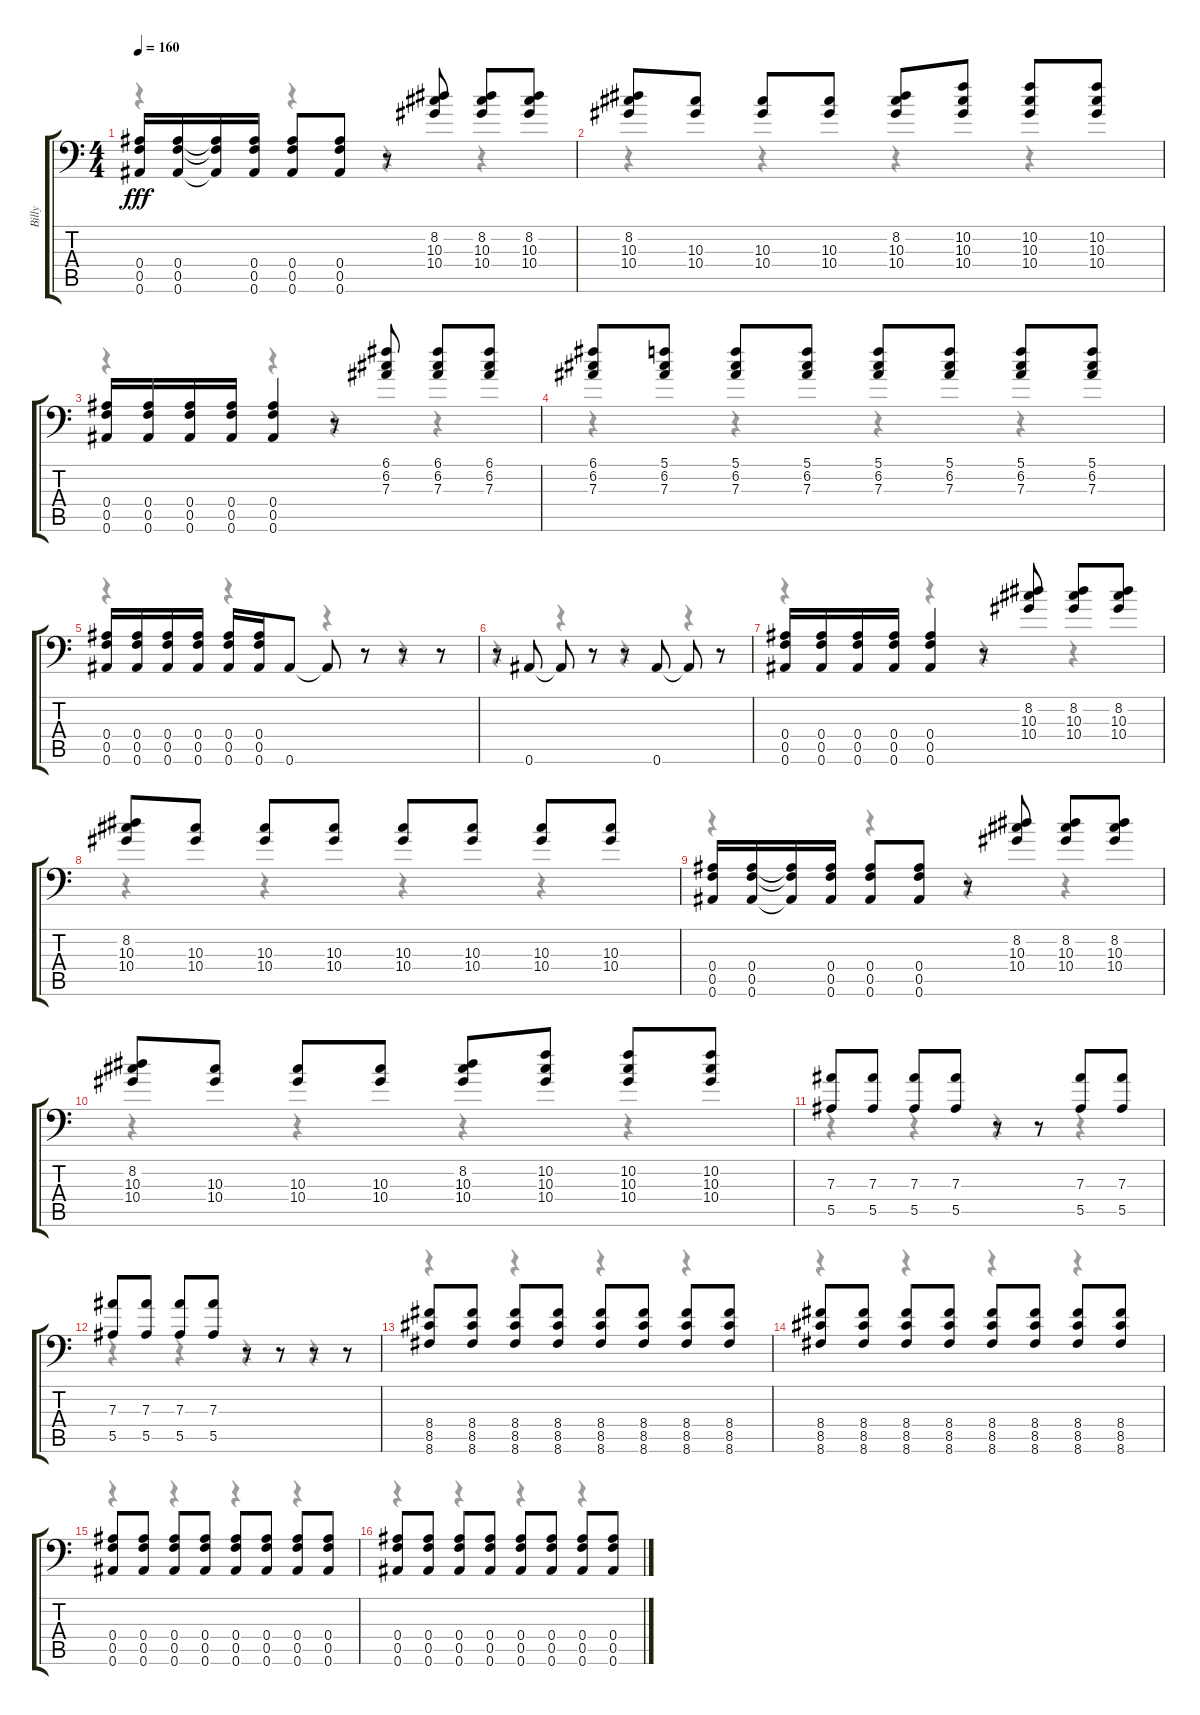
\track ("Billy" "Billy") {instrument distortionguitar}
\staff {score tabs}
\tuning (C4 G3 Eb3 Bb2 F2 Bb1) {hide}
\voice
\ts (4 4)
\tempo 160
\clef f4
\ks c
(0.4 0.5 0.6).16{dy fff} (0.4 0.5 0.6).16 (0.4{t} 0.5{t} 0.6{t}).16 (0.4 0.5 0.6).16 (0.4 0.5 0.6).8 (0.4 0.5 0.6).8 r.8 (8.2 10.3 10.4).8 (8.2 10.3 10.4).8 (8.2 10.3 10.4).8 |
(8.2 10.3 10.4).8 (10.3 10.4).8 (10.3 10.4).8 (10.3 10.4).8 (8.2 10.3 10.4).8 (10.2 10.3 10.4).8 (10.2 10.3 10.4).8 (10.2 10.3 10.4).8 |
(0.4 0.5 0.6).16 (0.4 0.5 0.6).16 (0.4 0.5 0.6).16 (0.4 0.5 0.6).16 (0.4 0.5 0.6).4 r.8 (6.1 6.2 7.3).8 (6.1 6.2 7.3).8 (6.1 6.2 7.3).8 |
(6.1 6.2 7.3).8 (5.1 6.2 7.3).8 (5.1 6.2 7.3).8 (5.1 6.2 7.3).8 (5.1 6.2 7.3).8 (5.1 6.2 7.3).8 (5.1 6.2 7.3).8 (5.1 6.2 7.3).8 |
(0.4 0.5 0.6).16 (0.4 0.5 0.6).16 (0.4 0.5 0.6).16 (0.4 0.5 0.6).16 (0.4 0.5 0.6).16 (0.4 0.5 0.6).16 0.6.8 0.6{t}.8 r.8 r.8 r.8 |
r.8 0.6.8 0.6{t}.8 r.8 r.8 0.6.8 0.6{t}.8 r.8 |
(0.4 0.5 0.6).16 (0.4 0.5 0.6).16 (0.4 0.5 0.6).16 (0.4 0.5 0.6).16 (0.4 0.5 0.6).4 r.8 (8.2 10.3 10.4).8 (8.2 10.3 10.4).8 (8.2 10.3 10.4).8 |
(8.2 10.3 10.4).8 (10.3 10.4).8 (10.3 10.4).8 (10.3 10.4).8 (10.3 10.4).8 (10.3 10.4).8 (10.3 10.4).8 (10.3 10.4).8 |
(0.4 0.5 0.6).16 (0.4 0.5 0.6).16 (0.4{t} 0.5{t} 0.6{t}).16 (0.4 0.5 0.6).16 (0.4 0.5 0.6).8 (0.4 0.5 0.6).8 r.8 (8.2 10.3 10.4).8 (8.2 10.3 10.4).8 (8.2 10.3 10.4).8 |
(8.2 10.3 10.4).8 (10.3 10.4).8 (10.3 10.4).8 (10.3 10.4).8 (8.2 10.3 10.4).8 (10.2 10.3 10.4).8 (10.2 10.3 10.4).8 (10.2 10.3 10.4).8 |
(7.3 5.5).8 (7.3 5.5).8 (7.3 5.5).8 (7.3 5.5).8 r.8 r.8 (7.3 5.5).8 (7.3 5.5).8 |
(7.3 5.5).8 (7.3 5.5).8 (7.3 5.5).8 (7.3 5.5).8 r.8 r.8 r.8 r.8 |
(8.4 8.5 8.6).8 (8.4 8.5 8.6).8 (8.4 8.5 8.6).8 (8.4 8.5 8.6).8 (8.4 8.5 8.6).8 (8.4 8.5 8.6).8 (8.4 8.5 8.6).8 (8.4 8.5 8.6).8 |
(8.4 8.5 8.6).8 (8.4 8.5 8.6).8 (8.4 8.5 8.6).8 (8.4 8.5 8.6).8 (8.4 8.5 8.6).8 (8.4 8.5 8.6).8 (8.4 8.5 8.6).8 (8.4 8.5 8.6).8 |
(0.4 0.5 0.6).8 (0.4 0.5 0.6).8 (0.4 0.5 0.6).8 (0.4 0.5 0.6).8 (0.4 0.5 0.6).8 (0.4 0.5 0.6).8 (0.4 0.5 0.6).8 (0.4 0.5 0.6).8 |
(0.4 0.5 0.6).8 (0.4 0.5 0.6).8 (0.4 0.5 0.6).8 (0.4 0.5 0.6).8 (0.4 0.5 0.6).8 (0.4 0.5 0.6).8 (0.4 0.5 0.6).8 (0.4 0.5 0.6).8
\voice
\clef f4
\ottava regular
\simile none
\ks c
r.4{dy f} r.4 r.4 r.4 |
r.4 r.4 r.4 r.4 |
r.4 r.4 r.4 r.4 |
r.4 r.4 r.4 r.4 |
r.4 r.4 r.4 r.4 |
r.4 r.4 r.4 r.4 |
r.4 r.4 r.4 r.4 |
r.4 r.4 r.4 r.4 |
r.4 r.4 r.4 r.4 |
r.4 r.4 r.4 r.4 |
r.4 r.4 r.4 r.4 |
r.4 r.4 r.4 r.4 |
r.4 r.4 r.4 r.4 |
r.4 r.4 r.4 r.4 |
r.4 r.4 r.4 r.4 |
r.4 r.4 r.4 r.4
